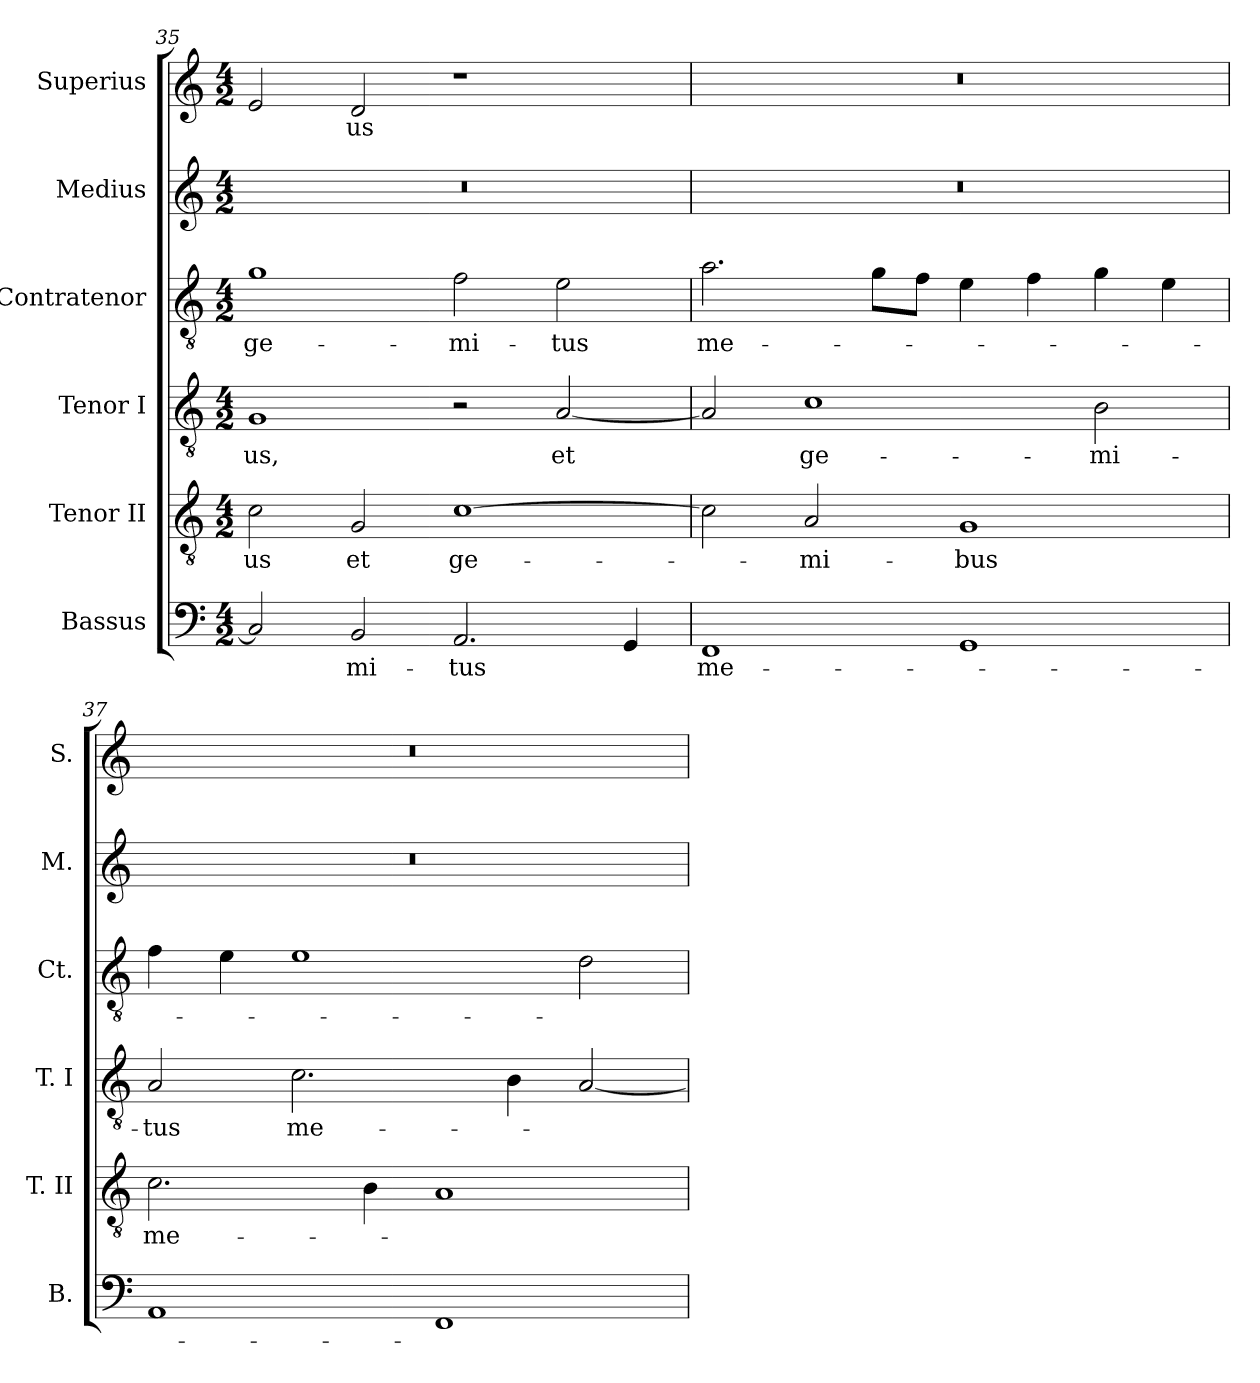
**kern	**text	**kern	**text	**kern	**text	**kern	**text	**kern	**kern	**text
*part6	*part6	*part5	*part5	*part4	*part4	*part3	*part3	*part2	*part1	*part1
*staff6	*staff6	*staff5	*staff5	*staff4	*staff4	*staff3	*staff3	*staff2	*staff1	*staff1
*I"Bassus	*	*I"Tenor II	*	*I"Tenor I	*	*I"Contratenor	*	*I"Medius	*I"Superius	*
*I'B.	*	*I'T. II	*	*I'T. I	*	*I'Ct.	*	*I'M.	*I'S.	*
*clefF4	*	*clefGv2	*	*clefGv2	*	*clefGv2	*	*clefG2	*clefG2	*
*	*	*ITrd7c12	*	*ITrd7c12	*	*ITrd7c12	*	*	*	*
*k[]	*	*k[]	*	*k[]	*	*k[]	*	*k[]	*k[]	*
*C:	*	*C:	*	*C:	*	*C:	*	*C:	*C:	*
*M4/2	*	*M4/2	*	*M4/2	*	*M4/2	*	*M4/2	*M4/2	*
=35	=35	=35	=35	=35	=35	=35	=35	=35	=35	=35
!	!	!	!LO:LY:b:color=#000000	!	!	!	!	!	!	!
!	!	!	!	!	!LO:LY:b:color=#000000	!	!	!	!	!
!	!	!	!	!	!	!	!LO:LY:b:color=#000000	!LO:N:vis=1	!	!
2Ci/]	.	2Ci\	-us	1GGi	-us,	1Gi	ge-	0r	2ei/	.
!	!LO:LY:b:color=#000000	!	!	!	!	!	!	!	!	!
!	!	!	!LO:LY:b:color=#000000	!	!	!	!	!	!	!
!	!	!	!	!	!	!	!	!	!	!LO:LY:b:color=#000000
2BBi/	-mi-	2GGi/	et	.	.	.	.	.	2di/	-us
!	!LO:LY:b:color=#000000	!	!	!	!	!	!	!	!	!
!	!	!	!LO:LY:b:color=#000000	!	!	!	!	!	!	!
!	!	!	!	!	!	!	!LO:LY:b:color=#000000	!	!	!
2.AAi/	-tus	[>1Ci	ge-	2r	.	2Fi\	-mi-	.	1r	.
!	!	!	!	!	!LO:LY:b:color=#000000	!	!	!	!	!
!	!	!	!	!	!	!	!LO:LY:b:color=#000000	!	!	!
.	.	.	.	[<2AAi/	et	2Ei\	-tus	.	.	.
4GGi/	.	.	.	.	.	.	.	.	.	.
=36	=36	=36	=36	=36	=36	=36	=36	=36	=36	=36
!	!LO:LY:b:color=#000000	!	!	!	!	!	!	!	!	!
!	!	!	!	!	!	!	!LO:LY:b:color=#000000	!LO:N:vis=1	!LO:N:vis=1	!
1FFi	me-	2Ci\]	.	2AAi/]	.	2.Ai\	me-	0r	0r	.
!	!	!	!LO:LY:b:color=#000000	!	!	!	!	!	!	!
!	!	!	!	!	!LO:LY:b:color=#000000	!	!	!	!	!
.	.	2AAi/	-mi-	1Ci	ge-	.	.	.	.	.
.	.	.	.	.	.	8Gi\L	.	.	.	.
.	.	.	.	.	.	8Fi\J	.	.	.	.
!	!	!	!LO:LY:b:color=#000000	!	!	!	!	!	!	!
1GGi	.	1GGi	-bus	.	.	4Ei\	.	.	.	.
.	.	.	.	.	.	4Fi\	.	.	.	.
!	!	!	!	!	!LO:LY:b:color=#000000	!	!	!	!	!
.	.	.	.	2BBi\	-mi-	4Gi\	.	.	.	.
.	.	.	.	.	.	4Ei\	.	.	.	.
!!LO:PB:g=z
=37	=37	=37	=37	=37	=37	=37	=37	=37	=37	=37
!	!	!	!LO:LY:b:color=#000000	!	!	!	!	!	!	!
!	!	!	!	!	!LO:LY:b:color=#000000	!	!	!LO:N:vis=1	!LO:N:vis=1	!
1AAi	.	2.Ci\	me-	2AAi/	-tus	4Fi\	.	0r	0r	.
.	.	.	.	.	.	4Ei\	.	.	.	.
!	!	!	!	!	!LO:LY:b:color=#000000	!	!	!	!	!
.	.	.	.	2.Ci\	me-	1Ei	.	.	.	.
.	.	4BBi\	.	.	.	.	.	.	.	.
1FFi	.	1AAi	.	.	.	.	.	.	.	.
.	.	.	.	4BBi\	.	.	.	.	.	.
.	.	.	.	[<2AAi/	.	2Di\	.	.	.	.
=	=	=	=	=	=	=	=	=	=	=
*-	*-	*-	*-	*-	*-	*-	*-	*-	*-	*-
